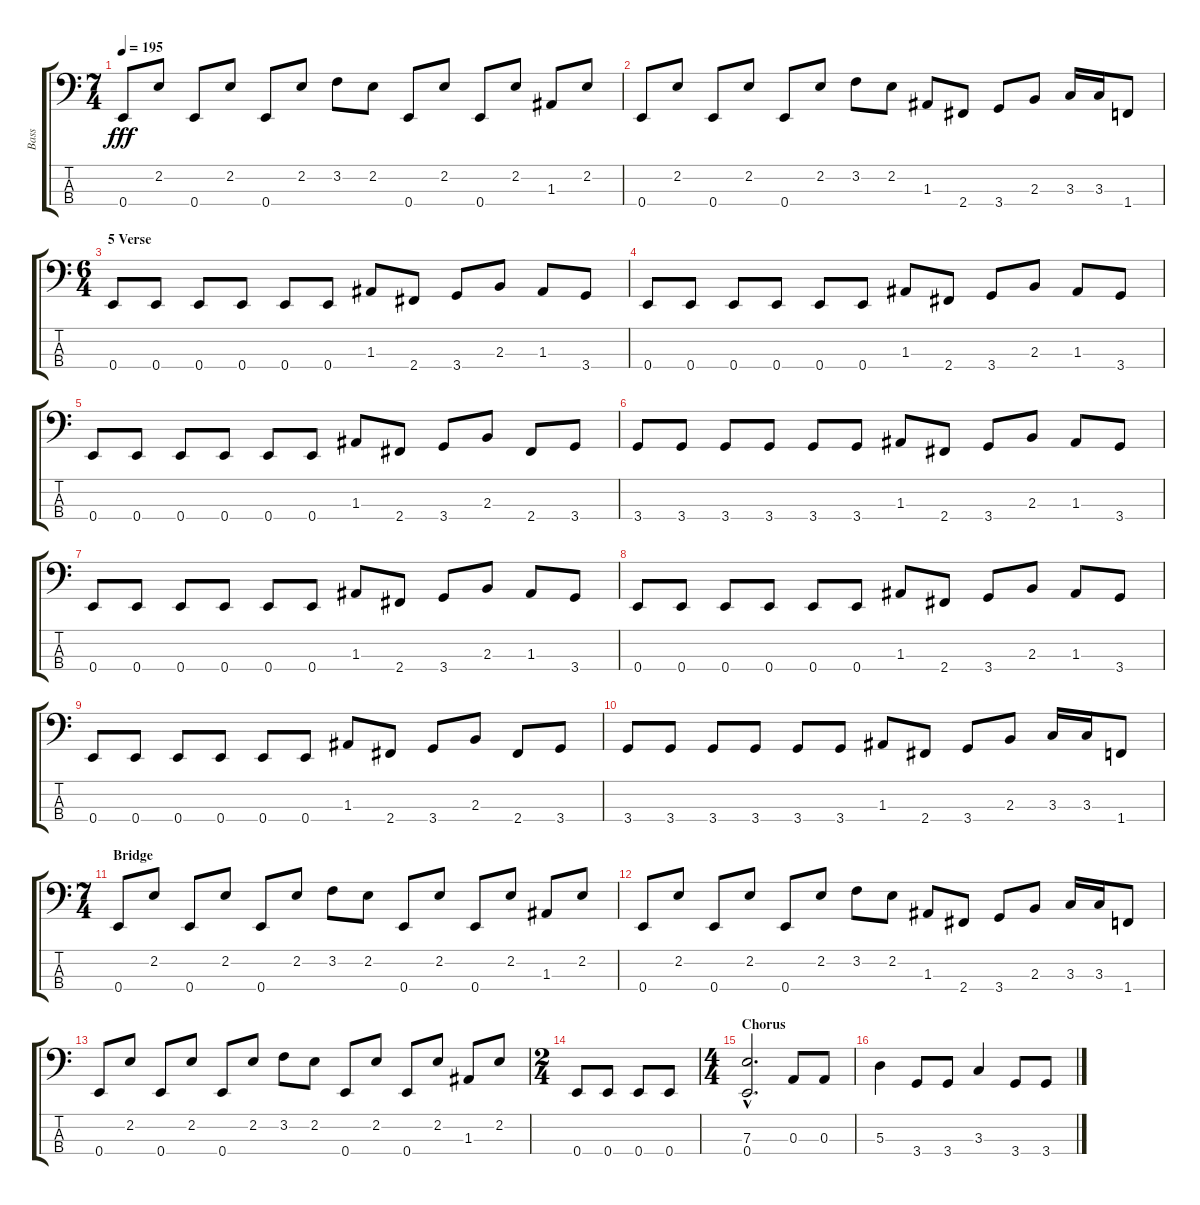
\track ("Bass" "Bass") {instrument electricbasspick}
\staff {score tabs}
\tuning (G2 D2 A1 E1) {hide}
\ts (7 4)
\tempo 195
\clef f4
\ks c
0.4.8{dy fff} 2.2.8 0.4.8 2.2.8 0.4.8 2.2.8 3.2.8 2.2.8 0.4.8 2.2.8 0.4.8 2.2.8 1.3.8 2.2.8 |
0.4.8 2.2.8 0.4.8 2.2.8 0.4.8 2.2.8 3.2.8 2.2.8 1.3.8 2.4.8 3.4.8 2.3.8 3.3.16 3.3.16 1.4.8 |
\ts (6 4)
\section ("" "5 Verse")
0.4.8 0.4.8 0.4.8 0.4.8 0.4.8 0.4.8 1.3.8 2.4.8 3.4.8 2.3.8 1.3.8 3.4.8 |
0.4.8 0.4.8 0.4.8 0.4.8 0.4.8 0.4.8 1.3.8 2.4.8 3.4.8 2.3.8 1.3.8 3.4.8 |
0.4.8 0.4.8 0.4.8 0.4.8 0.4.8 0.4.8 1.3.8 2.4.8 3.4.8 2.3.8 2.4.8 3.4.8 |
3.4.8 3.4.8 3.4.8 3.4.8 3.4.8 3.4.8 1.3.8 2.4.8 3.4.8 2.3.8 1.3.8 3.4.8 |
0.4.8 0.4.8 0.4.8 0.4.8 0.4.8 0.4.8 1.3.8 2.4.8 3.4.8 2.3.8 1.3.8 3.4.8 |
0.4.8 0.4.8 0.4.8 0.4.8 0.4.8 0.4.8 1.3.8 2.4.8 3.4.8 2.3.8 1.3.8 3.4.8 |
0.4.8 0.4.8 0.4.8 0.4.8 0.4.8 0.4.8 1.3.8 2.4.8 3.4.8 2.3.8 2.4.8 3.4.8 |
3.4.8 3.4.8 3.4.8 3.4.8 3.4.8 3.4.8 1.3.8 2.4.8 3.4.8 2.3.8 3.3.16 3.3.16 1.4.8 |
\ts (7 4)
\section ("" "Bridge")
0.4.8 2.2.8 0.4.8 2.2.8 0.4.8 2.2.8 3.2.8 2.2.8 0.4.8 2.2.8 0.4.8 2.2.8 1.3.8 2.2.8 |
0.4.8 2.2.8 0.4.8 2.2.8 0.4.8 2.2.8 3.2.8 2.2.8 1.3.8 2.4.8 3.4.8 2.3.8 3.3.16 3.3.16 1.4.8 |
0.4.8 2.2.8 0.4.8 2.2.8 0.4.8 2.2.8 3.2.8 2.2.8 0.4.8 2.2.8 0.4.8 2.2.8 1.3.8 2.2.8 |
\ts (2 4)
0.4.8 0.4.8 0.4.8 0.4.8 |
\ts (4 4)
\section ("" "Chorus")
(7.3{hac} 0.4{hac}).2{d} 0.3.8 0.3.8 |
5.3.4 3.4.8 3.4.8 3.3.4 3.4.8 3.4.8
